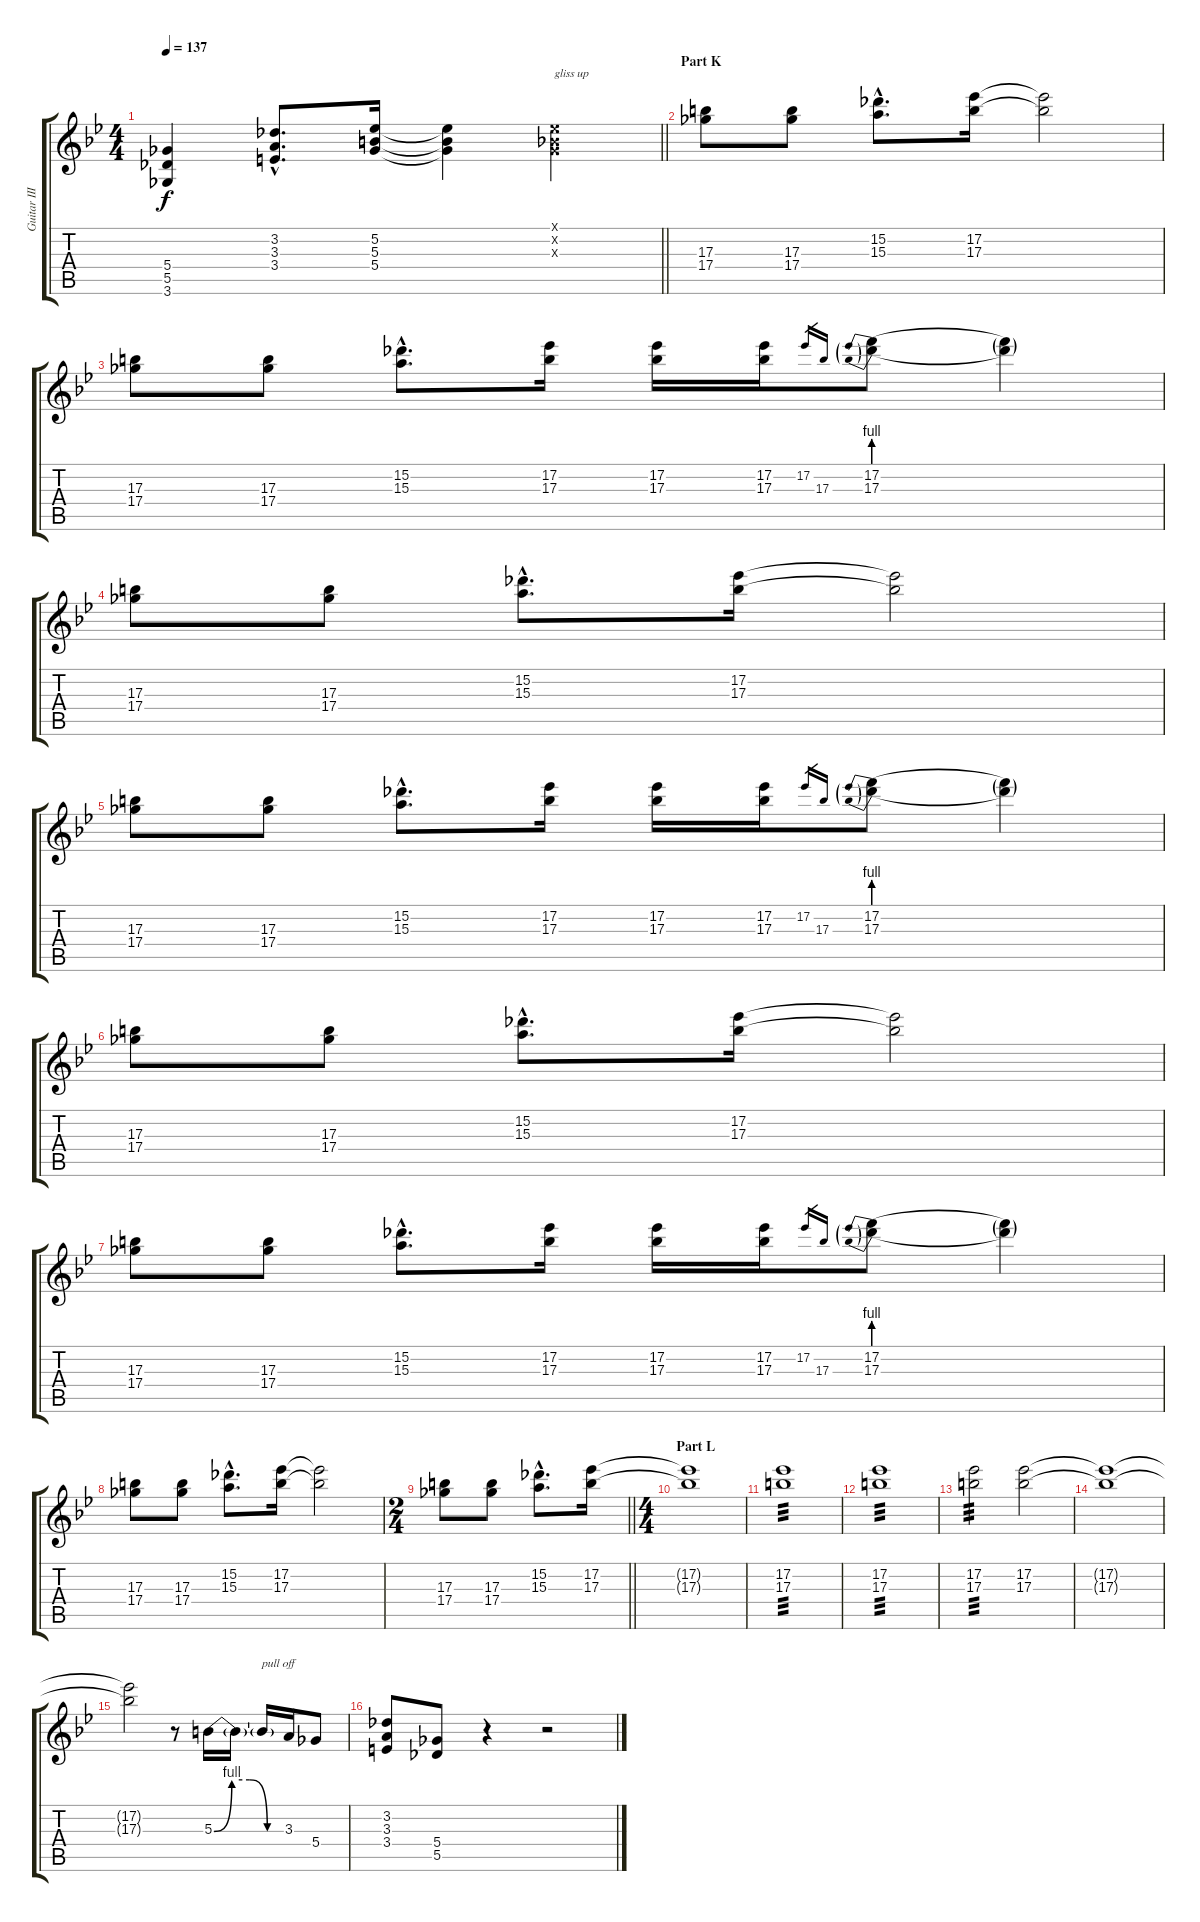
\track ("Guitar III (Daita)" "Guitar III") {instrument distortionguitar}
\staff {score tabs}
\tuning (Eb4 Bb3 Gb3 Db3 Ab2 Eb2) {hide}
\ts (4 4)
\tempo 137
\clef g2
\barLineRight lightlight
\ks bb
(5.4 5.5 3.6).4{dy f} (3.2{hac} 3.3{hac} 3.4{hac}).8{d} (5.2 5.3 5.4).16 (5.2{t} 5.3{t} 5.4{t}).4 (0.1{x} 0.2{x} 0.3{x}).4{txt "gliss up"} |
\section ("" "Part K")
(17.3 17.4).8 (17.3 17.4).8 (15.2{hac} 15.3{hac}).8{d} (17.2 17.3).16 (17.2{t} 17.3{t}).2 |
(17.3 17.4).8 (17.3 17.4).8 (15.2{hac} 15.3{hac}).8{d} (17.2 17.3).16 (17.2 17.3).16 (17.2 17.3).16 17.2.16{gr} 17.3.16{gr} (17.2{be (prebend 0 4 60 4)} 17.3{be (prebend 0 4 60 4)}).8 (17.2{t} 17.3{t}).4 |
(17.3 17.4).8 (17.3 17.4).8 (15.2{hac} 15.3{hac}).8{d} (17.2 17.3).16 (17.2{t} 17.3{t}).2 |
(17.3 17.4).8 (17.3 17.4).8 (15.2{hac} 15.3{hac}).8{d} (17.2 17.3).16 (17.2 17.3).16 (17.2 17.3).16 17.2.16{gr} 17.3.16{gr} (17.2{be (prebend 0 4 60 4)} 17.3{be (prebend 0 4 60 4)}).8 (17.2{t} 17.3{t}).4 |
(17.3 17.4).8 (17.3 17.4).8 (15.2{hac} 15.3{hac}).8{d} (17.2 17.3).16 (17.2{t} 17.3{t}).2 |
(17.3 17.4).8 (17.3 17.4).8 (15.2{hac} 15.3{hac}).8{d} (17.2 17.3).16 (17.2 17.3).16 (17.2 17.3).16 17.2.16{gr} 17.3.16{gr} (17.2{be (prebend 0 4 60 4)} 17.3{be (prebend 0 4 60 4)}).8 (17.2{t} 17.3{t}).4 |
(17.3 17.4).8 (17.3 17.4).8 (15.2{hac} 15.3{hac}).8{d} (17.2 17.3).16 (17.2{t} 17.3{t}).2 |
\ts (2 4)
\barLineRight lightlight
(17.3 17.4).8 (17.3 17.4).8 (15.2{hac} 15.3{hac}).8{d} (17.2 17.3).16 |
\ts (4 4)
\section ("" "Part L")
(17.2{t} 17.3{t}).1 |
(17.2 17.3).1{tp 3} |
(17.2 17.3).1{tp 3} |
(17.2 17.3).2{tp 3} (17.2 17.3).2 |
(17.2{t} 17.3{t}).1 |
(17.2{t} 17.3{t}).2 r.8 5.3{be (custom 0 0 15 4 30 4 45 0 60 0)}.16 5.3{t}.16 5.3{t}.16{txt "pull off"} 3.3.16 5.4.8 |
(3.2 3.3 3.4).8 (5.4 5.5).8 r.4 r.2
